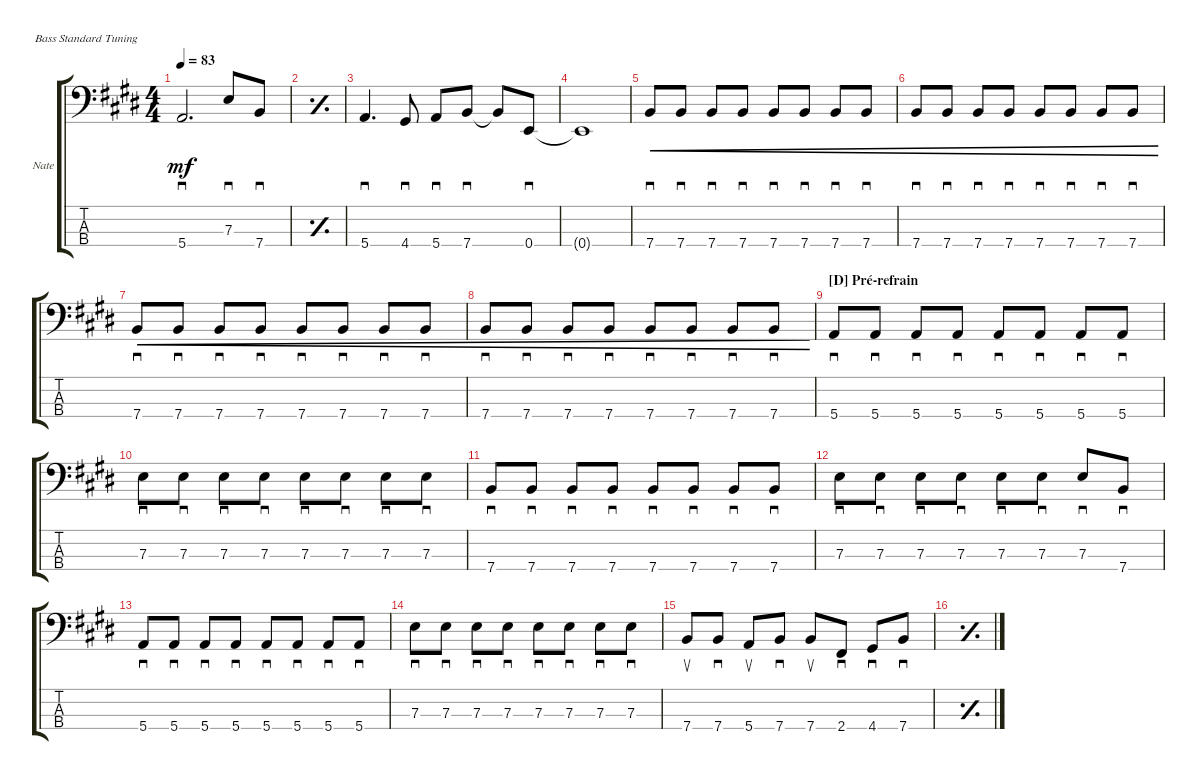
\defaultSystemsLayout 4
\bracketExtendMode groupsimilarinstruments
\firstSystemTrackNameOrientation horizontal
\otherSystemsTrackNameOrientation horizontal
\track ("Bass - Nate Mendel" "Nate") {instrument electricbassfinger}
\staff {score tabs}
\tuning (G2 D2 A1 E1)
\ts (4 4)
\tempo 83
\clef f4
\ks e
5.4.2{d sd dy mf} 7.3.8{sd} 7.4.8{sd} |
\simile simple
|
\simile none
5.4.4{d sd} 4.4.8{sd} 5.4.8{sd} 7.4.8{sd} 7.4{t}.8 0.4.8{sd} |
0.4{t}.1 |
7.4.8{sd cre} 7.4.8{sd cre} 7.4.8{sd cre} 7.4.8{sd cre} 7.4.8{sd cre} 7.4.8{sd cre} 7.4.8{sd cre} 7.4.8{sd cre} |
7.4.8{sd cre} 7.4.8{sd cre} 7.4.8{sd cre} 7.4.8{sd cre} 7.4.8{sd cre} 7.4.8{sd cre} 7.4.8{sd cre} 7.4.8{sd cre} |
7.4.8{sd cre} 7.4.8{sd cre} 7.4.8{sd cre} 7.4.8{sd cre} 7.4.8{sd cre} 7.4.8{sd cre} 7.4.8{sd cre} 7.4.8{sd cre} |
7.4.8{sd cre} 7.4.8{sd cre} 7.4.8{sd cre} 7.4.8{sd cre} 7.4.8{sd cre} 7.4.8{sd cre} 7.4.8{sd cre} 7.4.8{sd cre} |
\section ("D" "Pré-refrain")
5.4.8{sd} 5.4.8{sd} 5.4.8{sd} 5.4.8{sd} 5.4.8{sd} 5.4.8{sd} 5.4.8{sd} 5.4.8{sd} |
7.3.8{sd} 7.3.8{sd} 7.3.8{sd} 7.3.8{sd} 7.3.8{sd} 7.3.8{sd} 7.3.8{sd} 7.3.8{sd} |
7.4.8{sd} 7.4.8{sd} 7.4.8{sd} 7.4.8{sd} 7.4.8{sd} 7.4.8{sd} 7.4.8{sd} 7.4.8{sd} |
7.3.8{sd} 7.3.8{sd} 7.3.8{sd} 7.3.8{sd} 7.3.8{sd} 7.3.8{sd} 7.3.8{sd} 7.4.8{sd} |
5.4.8{sd} 5.4.8{sd} 5.4.8{sd} 5.4.8{sd} 5.4.8{sd} 5.4.8{sd} 5.4.8{sd} 5.4.8{sd} |
7.3.8{sd} 7.3.8{sd} 7.3.8{sd} 7.3.8{sd} 7.3.8{sd} 7.3.8{sd} 7.3.8{sd} 7.3.8{sd} |
7.4.8{su} 7.4.8{sd} 5.4.8{su} 7.4.8{sd} 7.4.8{su} 2.4.8{sd} 4.4.8{sd} 7.4.8{sd} |
\simile simple
